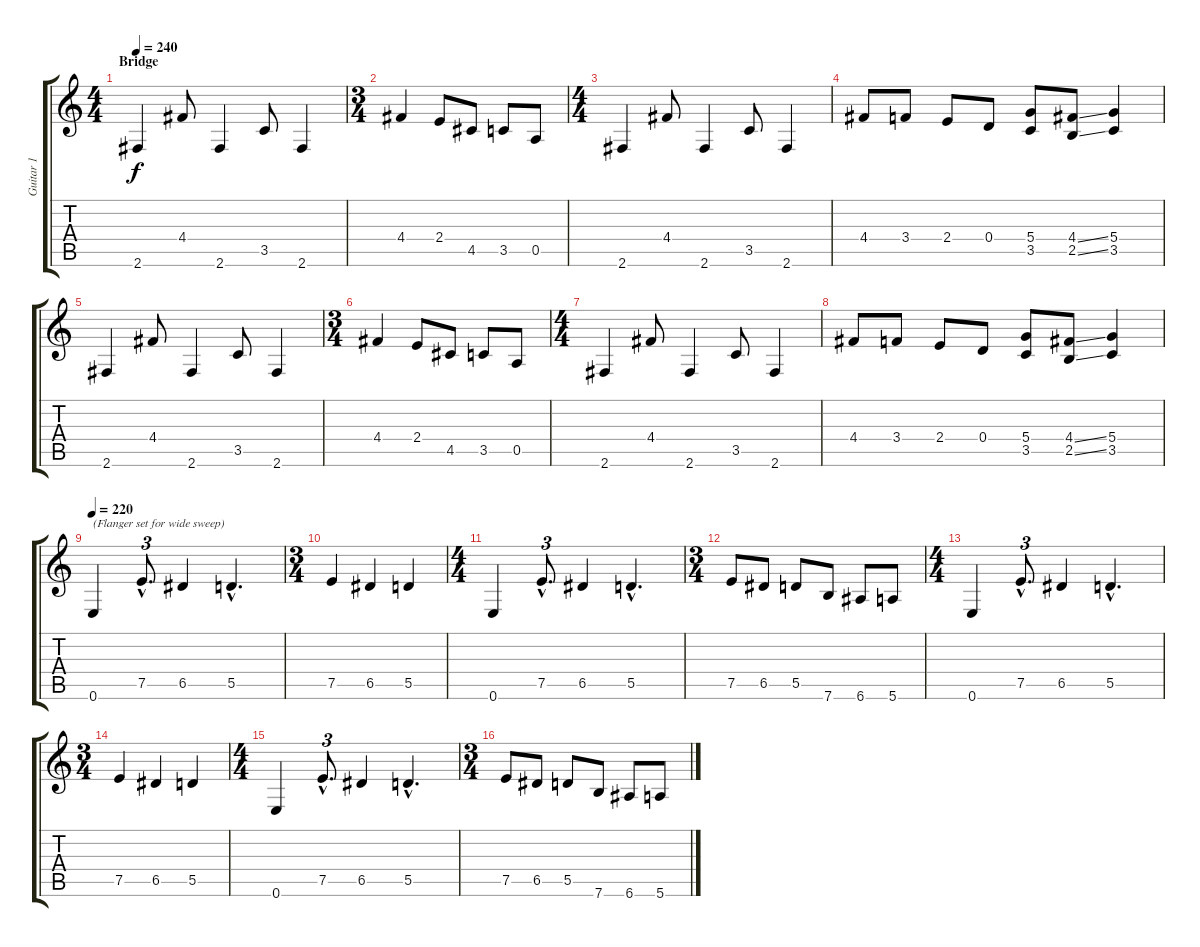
\track ("Guitar 1" "Guitar 1") {instrument overdrivenguitar}
\staff {score tabs}
\tuning (E4 B3 G3 D3 A2 E2) {hide}
\ts (4 4)
\section ("" "Bridge")
\tempo 240
\clef g2
\ks c
2.6.4{dy f} 4.4.8 2.6.4 3.5.8 2.6.4 |
\ts (3 4)
4.4.4 2.4.8 4.5.8 3.5.8 0.5.8 |
\ts (4 4)
2.6.4 4.4.8 2.6.4 3.5.8 2.6.4 |
4.4.8 3.4.8 2.4.8 0.4.8 (5.4 3.5).8 (4.4{ss} 2.5{ss}).8 (5.4 3.5).4 |
2.6.4 4.4.8 2.6.4 3.5.8 2.6.4 |
\ts (3 4)
4.4.4 2.4.8 4.5.8 3.5.8 0.5.8 |
\ts (4 4)
2.6.4 4.4.8 2.6.4 3.5.8 2.6.4 |
4.4.8 3.4.8 2.4.8 0.4.8 (5.4 3.5).8 (4.4{ss} 2.5{ss}).8 (5.4 3.5).4 |
\tempo 220
0.6.4{txt "(Flanger set for wide sweep)"} 7.5{hac}.8{d tu (3 2)} 6.5.4 5.5{hac}.4{d} |
\ts (3 4)
7.5.4 6.5.4 5.5.4 |
\ts (4 4)
0.6.4 7.5{hac}.8{d tu (3 2)} 6.5.4 5.5{hac}.4{d} |
\ts (3 4)
7.5.8 6.5.8 5.5.8 7.6.8 6.6.8 5.6.8 |
\ts (4 4)
0.6.4 7.5{hac}.8{d tu (3 2)} 6.5.4 5.5{hac}.4{d} |
\ts (3 4)
7.5.4 6.5.4 5.5.4 |
\ts (4 4)
0.6.4 7.5{hac}.8{d tu (3 2)} 6.5.4 5.5{hac}.4{d} |
\ts (3 4)
7.5.8 6.5.8 5.5.8 7.6.8 6.6.8 5.6.8
